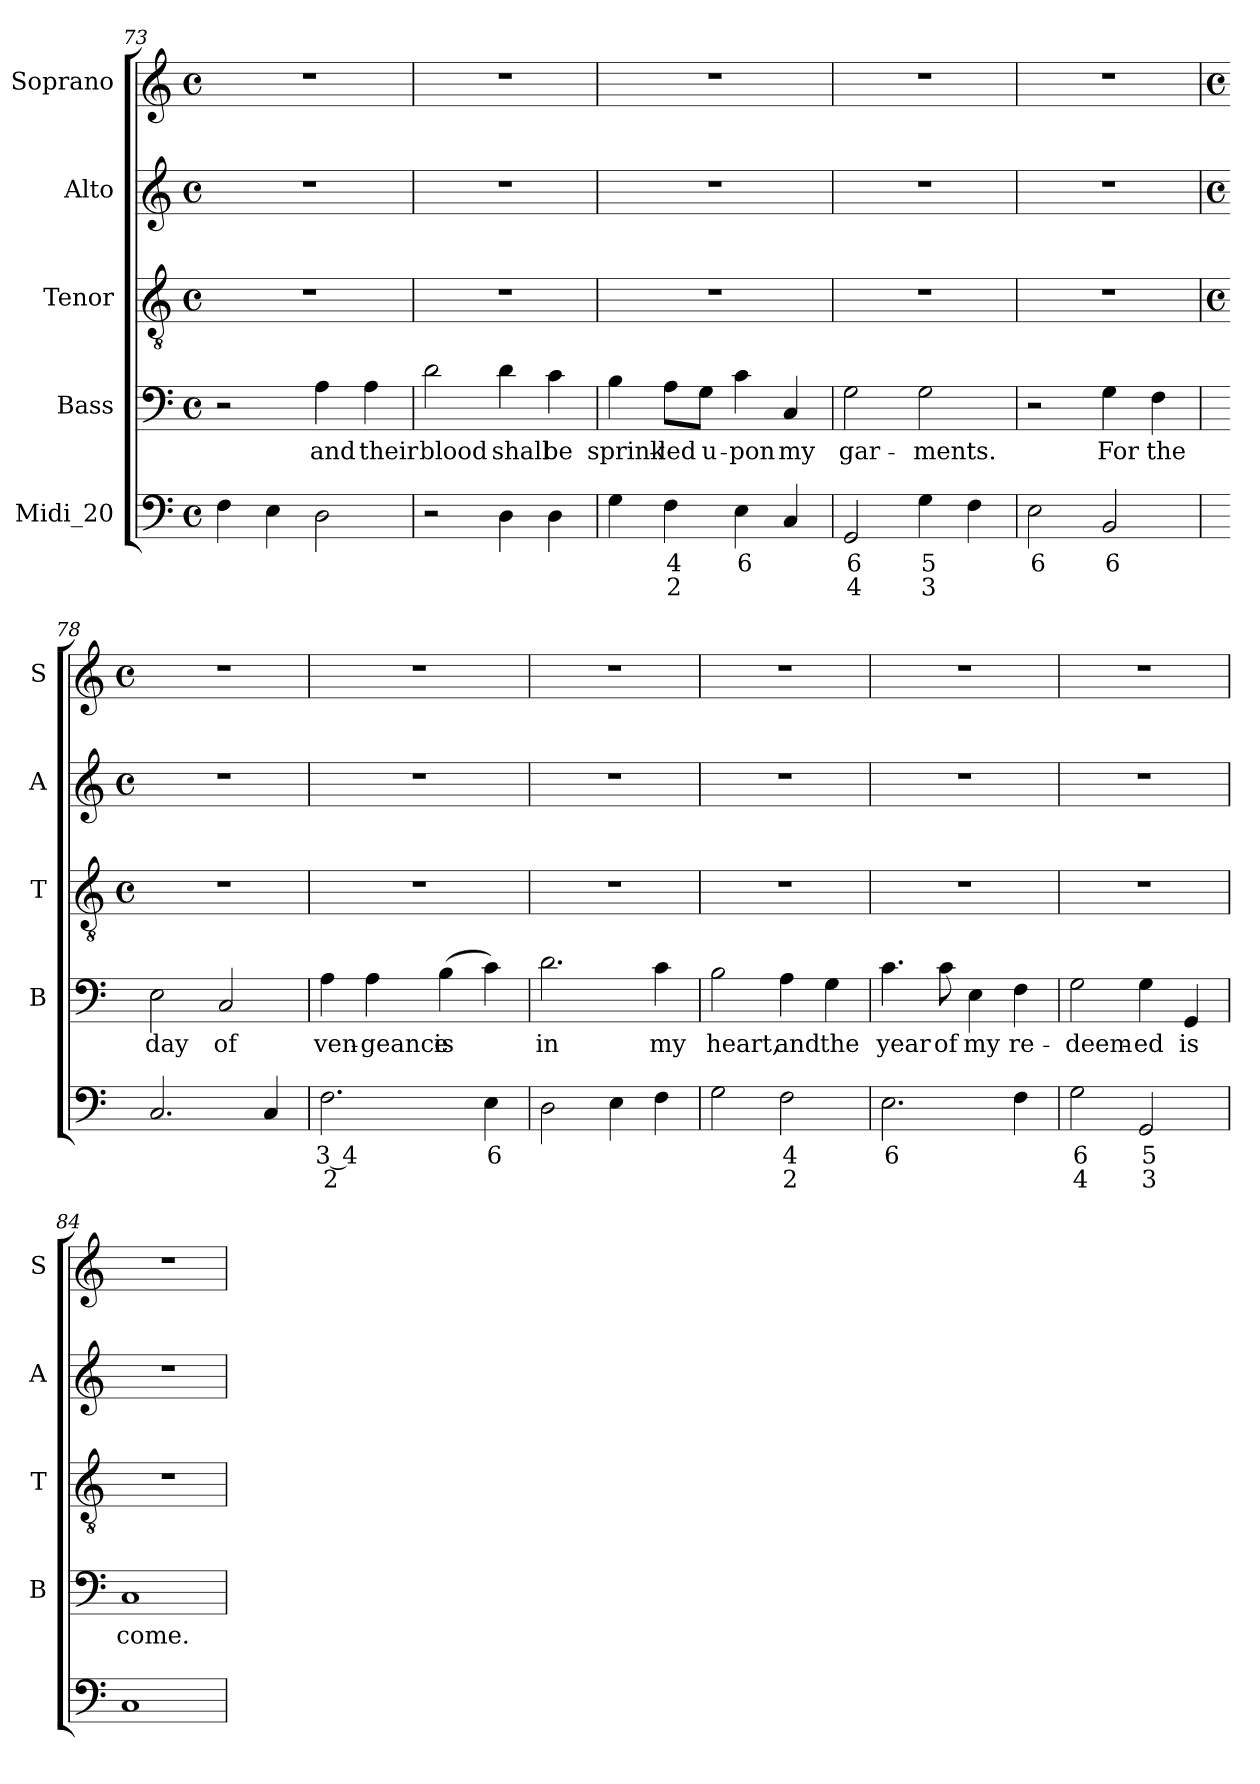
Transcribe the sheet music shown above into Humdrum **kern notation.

**kern	**text	**text	**kern	**text	**kern	**kern	**kern
*part5	*part5	*part5	*part4	*part4	*part3	*part2	*part1
*staff5	*staff5	*staff5	*staff4	*staff4	*staff3	*staff2	*staff1
*I"Midi_20	*	*	*I"Bass	*	*I"Tenor	*I"Alto	*I"Soprano
*	*	*	*I'B	*	*I'T	*I'A	*I'S
*clefF4	*	*	*clefF4	*	*clefGv2	*clefG2	*clefG2
*k[]	*	*	*k[]	*	*k[]	*k[]	*k[]
*C:	*	*	*C:	*	*C:	*C:	*C:
*M4/4	*	*	*M4/4	*	*M4/4	*M4/4	*M4/4
*met(c)	*	*	*met(c)	*	*met(c)	*met(c)	*met(c)
=73	=73	=73	=73	=73	=73	=73	=73
4F	.	.	2r	.	1r	1r	1r
4E	.	.	.	.	.	.	.
!	!	!	!	!LO:LY:b	!	!	!
2D	.	.	4A	and	.	.	.
!	!	!	!	!LO:LY:b	!	!	!
.	.	.	4A	their	.	.	.
=74	=74	=74	=74	=74	=74	=74	=74
!	!	!	!	!LO:LY:b	!	!	!
2r	.	.	2d	blood	1r	1r	1r
!	!	!	!	!LO:LY:b	!	!	!
4D	.	.	4d	shall	.	.	.
!	!	!	!	!LO:LY:b	!	!	!
4D	.	.	4c	be	.	.	.
=75	=75	=75	=75	=75	=75	=75	=75
!	!	!	!	!LO:LY:b	!	!	!
4G	.	.	4B	sprink-	1r	1r	1r
!	!LO:LY:b	!LO:LY:b	!	!LO:LY:b	!	!	!
4F	4	2	8A\L	-led	.	.	.
!	!	!	!	!LO:LY:b	!	!	!
.	.	.	8G\J	u-	.	.	.
!	!LO:LY:b	!	!	!LO:LY:b	!	!	!
4E	6	.	4c	-pon	.	.	.
!	!	!	!	!LO:LY:b	!	!	!
4C	.	.	4C	my	.	.	.
=76	=76	=76	=76	=76	=76	=76	=76
!	!LO:LY:b	!LO:LY:b	!	!LO:LY:b	!	!	!
2GG	6	4	2G	gar-	1r	1r	1r
!	!LO:LY:b	!LO:LY:b	!	!LO:LY:b	!	!	!
4G	5	3	2G	-ments.	.	.	.
4F	.	.	.	.	.	.	.
=77	=77	=77	=77	=77	=77	=77	=77
!	!LO:LY:b	!	!	!	!	!	!
2E	6	.	2r	.	1r	1r	1r
!	!LO:LY:b	!	!	!LO:LY:b	!	!	!
2BB	6	.	4G	For	.	.	.
!	!	!	!	!LO:LY:b	!	!	!
.	.	.	4F	the	.	.	.
!!LO:LB:g=z
=78	=78	=78	=78	=78	=78	=78	=78
*	*	*	*	*	*M4/4	*M4/4	*M4/4
*	*	*	*	*	*met(c)	*met(c)	*met(c)
!	!	!	!	!LO:LY:b	!	!	!
2.C	.	.	2E	day	1r	1r	1r
!	!	!	!	!LO:LY:b	!	!	!
.	.	.	2C	of	.	.	.
4C	.	.	.	.	.	.	.
=79	=79	=79	=79	=79	=79	=79	=79
!	!LO:LY:b	!LO:LY:b	!	!LO:LY:b	!	!	!
2.F	3 4	2	4A	ven-	1r	1r	1r
!	!	!	!	!LO:LY:b	!	!	!
.	.	.	4A	-geance	.	.	.
!	!	!	!	!LO:LY:b	!	!	!
.	.	.	(>4B	is	.	.	.
!	!LO:LY:b	!	!	!	!	!	!
4E	6	.	4c)	.	.	.	.
=80	=80	=80	=80	=80	=80	=80	=80
!	!	!	!	!LO:LY:b	!	!	!
2D	.	.	2.d	in	1r	1r	1r
4E	.	.	.	.	.	.	.
!	!	!	!	!LO:LY:b	!	!	!
4F	.	.	4c	my	.	.	.
=81	=81	=81	=81	=81	=81	=81	=81
!	!	!	!	!LO:LY:b	!	!	!
2G	.	.	2B	heart,	1r	1r	1r
!	!LO:LY:b	!LO:LY:b	!	!LO:LY:b	!	!	!
2F	4	2	4A	and	.	.	.
!	!	!	!	!LO:LY:b	!	!	!
.	.	.	4G	the	.	.	.
=82	=82	=82	=82	=82	=82	=82	=82
!	!LO:LY:b	!	!	!LO:LY:b	!	!	!
2.E	6	.	4.c	year	1r	1r	1r
!	!	!	!	!LO:LY:b	!	!	!
.	.	.	8c	of	.	.	.
!	!	!	!	!LO:LY:b	!	!	!
.	.	.	4E	my	.	.	.
!	!	!	!	!LO:LY:b	!	!	!
4F	.	.	4F	re-	.	.	.
=83	=83	=83	=83	=83	=83	=83	=83
!	!LO:LY:b	!LO:LY:b	!	!LO:LY:b	!	!	!
2G	6	4	2G	-deem-	1r	1r	1r
!	!LO:LY:b	!LO:LY:b	!	!LO:LY:b	!	!	!
2GG	5	3	4G	-ed	.	.	.
!	!	!	!	!LO:LY:b	!	!	!
.	.	.	4GG	is	.	.	.
=84	=84	=84	=84	=84	=84	=84	=84
!	!	!	!	!LO:LY:b	!	!	!
1C	.	.	1C	come.	1r	1r	1r
=	=	=	=	=	=	=	=
*-	*-	*-	*-	*-	*-	*-	*-
